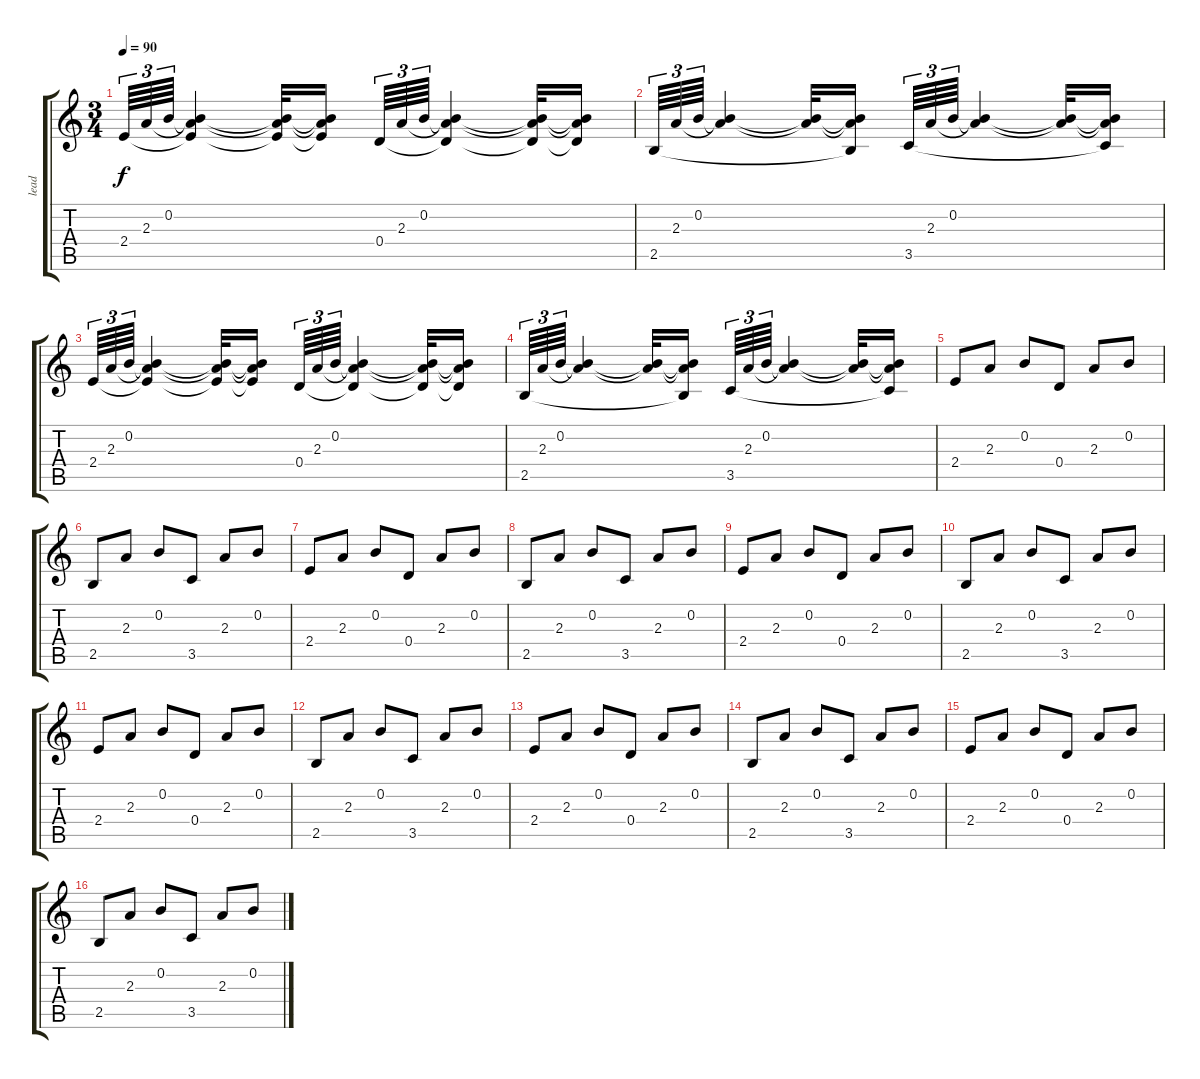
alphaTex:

\track ("lead" "lead") {instrument acousticguitarsteel}
\staff {score tabs}
\tuning (E4 B3 G3 D3 A2 E2) {hide}
\ts (3 4)
\tempo 90
\clef g2
\ks c
2.4.64{tu (3 2) dy f} 2.3.64{tu (3 2)} 0.2.64{tu (3 2)} (0.2{t} 2.3{t} 2.4{t}).4 (0.2{t} 2.3{t} 2.4{t}).32 (0.2{t} 2.3{t} 2.4{t}).16 0.4.64{tu (3 2)} 2.3.64{tu (3 2)} 0.2.64{tu (3 2)} (0.2{t} 2.3{t} 0.4{t}).4 (0.2{t} 2.3{t} 0.4{t}).32 (0.2{t} 2.3{t} 0.4{t}).16 |
2.5.64{tu (3 2)} 2.3.64{tu (3 2)} 0.2.64{tu (3 2)} (0.2{t} 2.3{t}).4 (0.2{t} 2.3{t}).32 (0.2{t} 2.3{t} 2.5{t}).16 3.5.64{tu (3 2)} 2.3.64{tu (3 2)} 0.2.64{tu (3 2)} (0.2{t} 2.3{t}).4 (0.2{t} 2.3{t}).32 (0.2{t} 2.3{t} 3.5{t}).16 |
\section ("" "")
2.4.64{tu (3 2)} 2.3.64{tu (3 2)} 0.2.64{tu (3 2)} (0.2{t} 2.3{t} 2.4{t}).4 (0.2{t} 2.3{t} 2.4{t}).32 (0.2{t} 2.3{t} 2.4{t}).16 0.4.64{tu (3 2)} 2.3.64{tu (3 2)} 0.2.64{tu (3 2)} (0.2{t} 2.3{t} 0.4{t}).4 (0.2{t} 2.3{t} 0.4{t}).32 (0.2{t} 2.3{t} 0.4{t}).16 |
2.5.64{tu (3 2)} 2.3.64{tu (3 2)} 0.2.64{tu (3 2)} (0.2{t} 2.3{t}).4 (0.2{t} 2.3{t}).32 (0.2{t} 2.3{t} 2.5{t}).16 3.5.64{tu (3 2)} 2.3.64{tu (3 2)} 0.2.64{tu (3 2)} (0.2{t} 2.3{t}).4 (0.2{t} 2.3{t}).32 (0.2{t} 2.3{t} 3.5{t}).16 |
2.4.8 2.3.8 0.2.8 0.4.8 2.3.8 0.2.8 |
2.5.8 2.3.8 0.2.8 3.5.8 2.3.8 0.2.8 |
2.4.8 2.3.8 0.2.8 0.4.8 2.3.8 0.2.8 |
2.5.8 2.3.8 0.2.8 3.5.8 2.3.8 0.2.8 |
2.4.8 2.3.8 0.2.8 0.4.8 2.3.8 0.2.8 |
2.5.8 2.3.8 0.2.8 3.5.8 2.3.8 0.2.8 |
2.4.8 2.3.8 0.2.8 0.4.8 2.3.8 0.2.8 |
2.5.8 2.3.8 0.2.8 3.5.8 2.3.8 0.2.8 |
2.4.8 2.3.8 0.2.8 0.4.8 2.3.8 0.2.8 |
2.5.8 2.3.8 0.2.8 3.5.8 2.3.8 0.2.8 |
2.4.8 2.3.8 0.2.8 0.4.8 2.3.8 0.2.8 |
2.5.8 2.3.8 0.2.8 3.5.8 2.3.8 0.2.8
